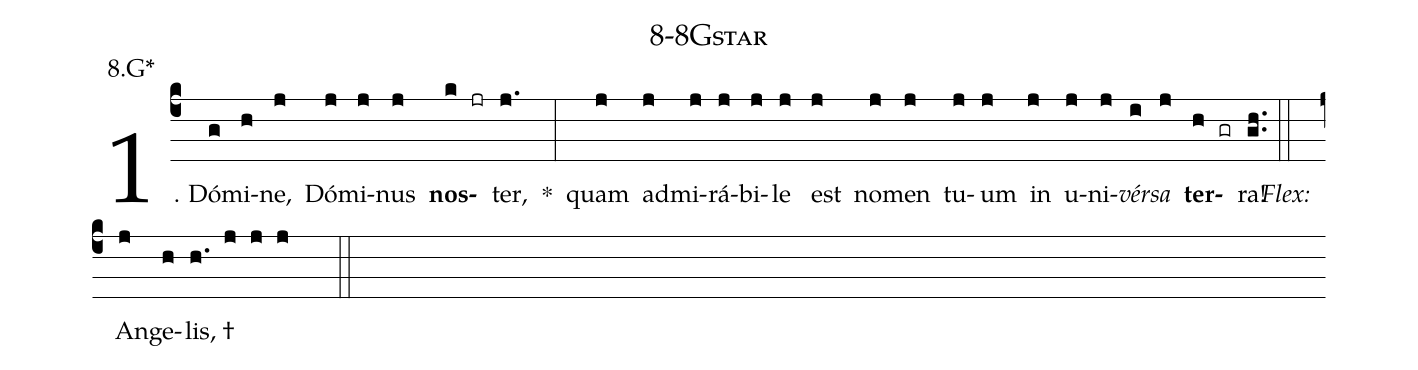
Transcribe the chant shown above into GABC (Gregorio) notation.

name: 8-8Gstar;
annotation: 8.G*;
%%
(c4)1. Dó(g)mi(h)ne,(j) Dó(j)mi(j)nus(j) <b>nos</b>(k jr)ter,(j.) *(:) quam(j) ad(j)mi(j)rá(j)bi(j)le(j) est(j) no(j)men(j) tu(j)um(j) in(j) u(j)ni(j)<i>vér</i>(i)<i>sa</i>(j) <b>ter</b>(h gr)ra!(gh..) (::)
<i>Flex:</i>()  An(j)ge(h)lis, †(h. j j j  ::)
